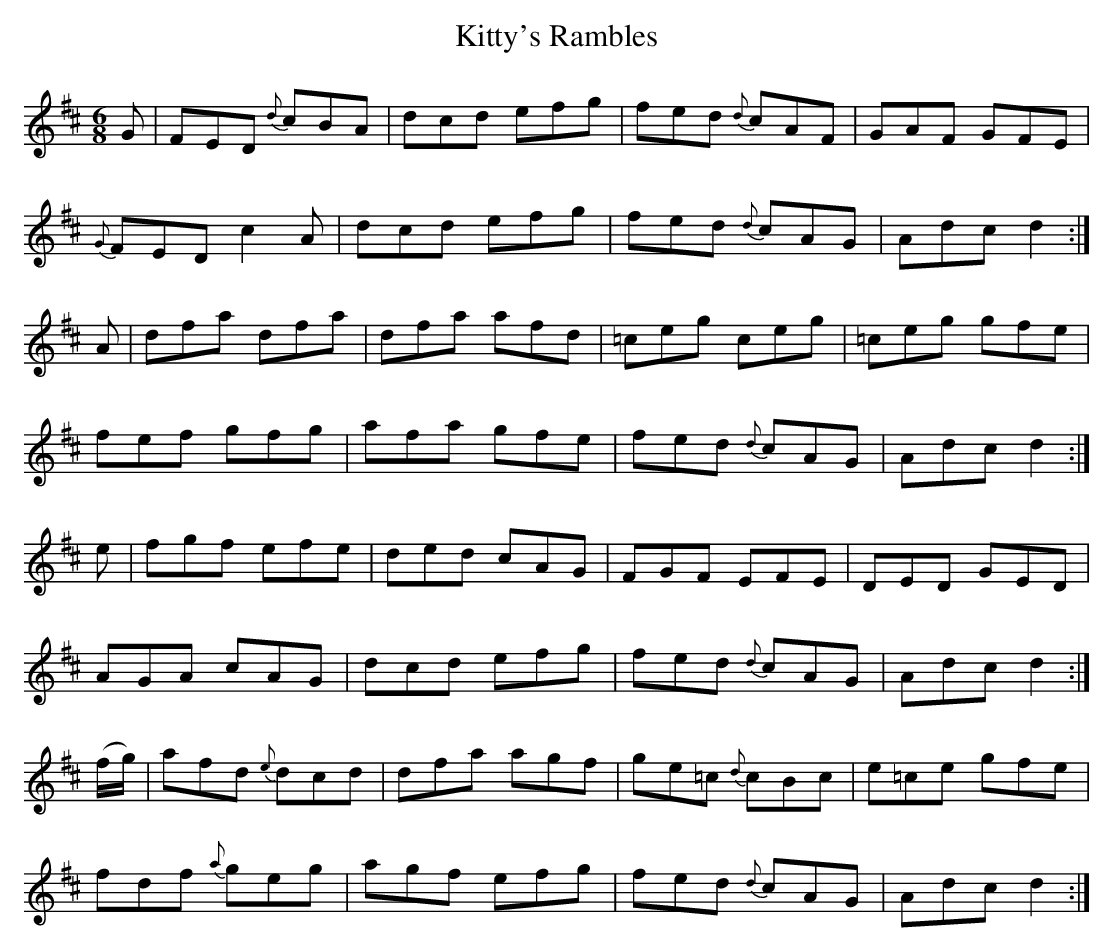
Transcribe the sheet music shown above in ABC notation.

X:1
T: Kitty's Rambles
M: 6/8
L: 1/8
K: D
G|FED {d}cBA|dcd efg|fed {d}cAF|GAF GFE|
{G}FED c2 A|dcd efg|fed {d}cAG|Adc d2:|
A|dfa dfa|dfa afd|=ceg ceg|=ceg gfe|
fef gfg|afa gfe|fed {d}cAG|Adc d2:|
e|fgf efe|ded cAG|FGF EFE|DED GED|
AGA cAG|dcd efg|fed {d}cAG|Adc d2:|
(f/g/)|afd {e}dcd|dfa agf|ge=c {d}cBc|e=ce gfe|
fdf {a}geg|agf efg|fed {d}cAG|Adc d2:|
